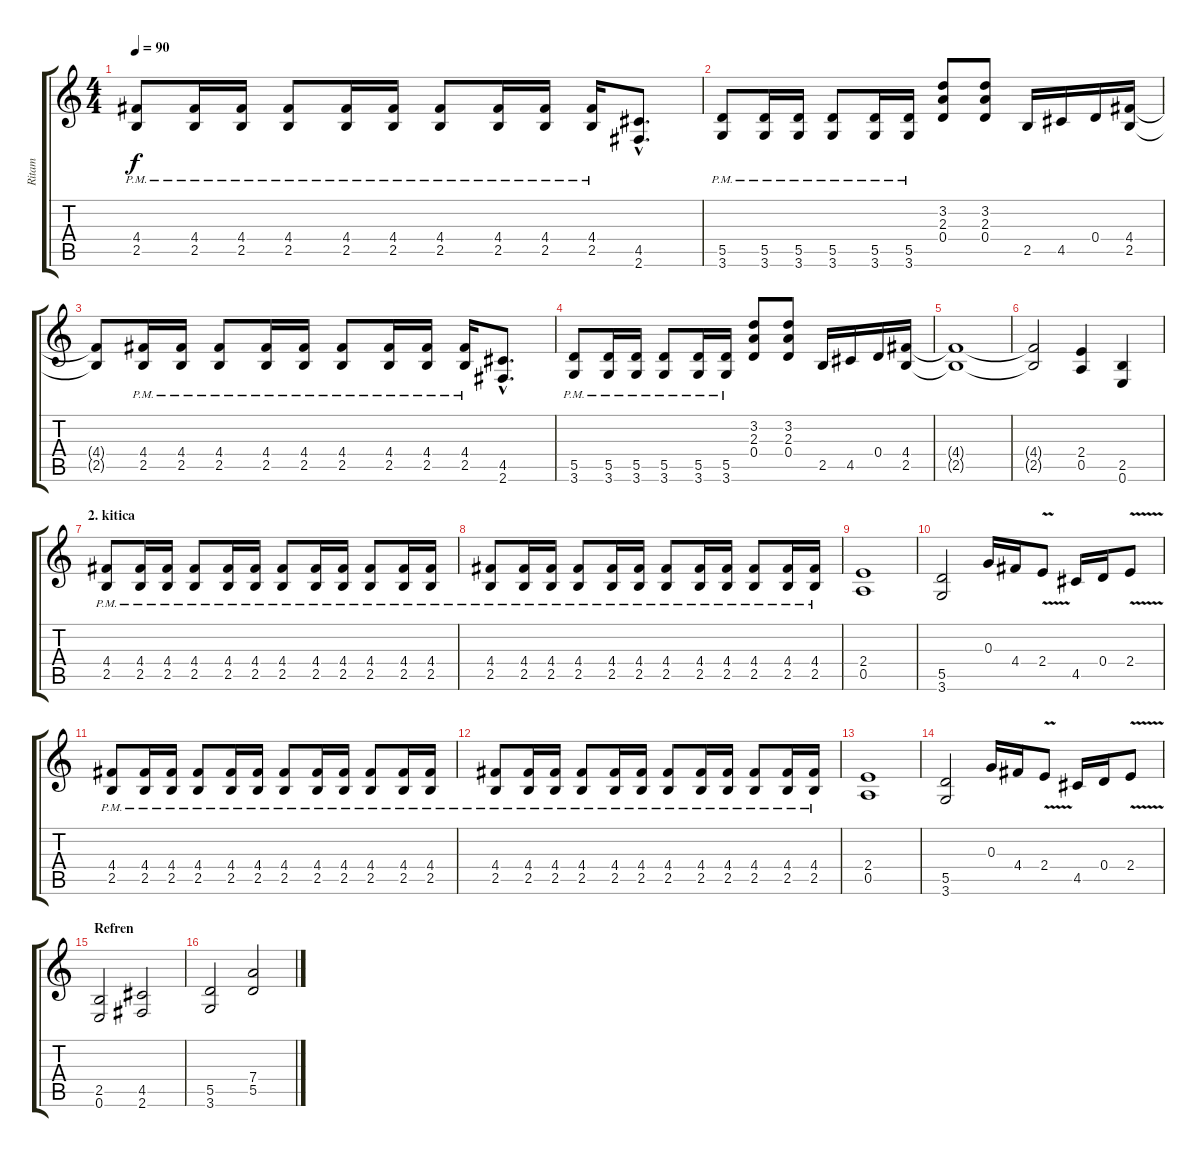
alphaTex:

\track ("Ritam" "Ritam") {instrument distortionguitar}
\staff {score tabs}
\tuning (E4 B3 G3 D3 A2 E2) {hide}
\ts (4 4)
\tempo 90
\clef g2
\ks c
(4.4{pm} 2.5{pm}).8{dy f} (4.4{pm} 2.5{pm}).16 (4.4{pm} 2.5{pm}).16 (4.4{pm} 2.5{pm}).8 (4.4{pm} 2.5{pm}).16 (4.4{pm} 2.5{pm}).16 (4.4{pm} 2.5{pm}).8 (4.4{pm} 2.5{pm}).16 (4.4{pm} 2.5{pm}).16 (4.4{pm} 2.5{pm}).16 (4.5{hac} 2.6{hac}).8{d} |
(5.5{pm} 3.6{pm}).8 (5.5{pm} 3.6{pm}).16 (5.5{pm} 3.6{pm}).16 (5.5{pm} 3.6{pm}).8 (5.5{pm} 3.6{pm}).16 (5.5{pm} 3.6{pm}).16 (3.2 2.3 0.4).8 (3.2 2.3 0.4).8 2.5.16 4.5.16 0.4.16 (4.4 2.5).16 |
(4.4{t} 2.5{t}).8 (4.4{pm} 2.5{pm}).16 (4.4{pm} 2.5{pm}).16 (4.4{pm} 2.5{pm}).8 (4.4{pm} 2.5{pm}).16 (4.4{pm} 2.5{pm}).16 (4.4{pm} 2.5{pm}).8 (4.4{pm} 2.5{pm}).16 (4.4{pm} 2.5{pm}).16 (4.4{pm} 2.5{pm}).16 (4.5{hac} 2.6{hac}).8{d} |
(5.5{pm} 3.6{pm}).8 (5.5{pm} 3.6{pm}).16 (5.5{pm} 3.6{pm}).16 (5.5{pm} 3.6{pm}).8 (5.5{pm} 3.6{pm}).16 (5.5{pm} 3.6{pm}).16 (3.2 2.3 0.4).8 (3.2 2.3 0.4).8 2.5.16 4.5.16 0.4.16 (4.4 2.5).16 |
(4.4{t} 2.5{t}).1 |
(4.4{t} 2.5{t}).2 (2.4 0.5).4 (2.5 0.6).4 |
\section ("" "2. kitica")
(4.4{pm} 2.5{pm}).8 (4.4{pm} 2.5{pm}).16 (4.4{pm} 2.5{pm}).16 (4.4{pm} 2.5{pm}).8 (4.4{pm} 2.5{pm}).16 (4.4{pm} 2.5{pm}).16 (4.4{pm} 2.5{pm}).8 (4.4{pm} 2.5{pm}).16 (4.4{pm} 2.5{pm}).16 (4.4{pm} 2.5{pm}).8 (4.4{pm} 2.5{pm}).16 (4.4{pm} 2.5{pm}).16 |
(4.4{pm} 2.5{pm}).8 (4.4{pm} 2.5{pm}).16 (4.4{pm} 2.5{pm}).16 (4.4{pm} 2.5{pm}).8 (4.4{pm} 2.5{pm}).16 (4.4{pm} 2.5{pm}).16 (4.4{pm} 2.5{pm}).8 (4.4{pm} 2.5{pm}).16 (4.4{pm} 2.5{pm}).16 (4.4{pm} 2.5{pm}).8 (4.4{pm} 2.5{pm}).16 (4.4{pm} 2.5{pm}).16 |
(2.4 0.5).1 |
(5.5 3.6).2 0.3.16 4.4.16 2.4{v}.8 4.5.16 0.4.16 2.4{v}.8 |
(4.4{pm} 2.5{pm}).8 (4.4{pm} 2.5{pm}).16 (4.4{pm} 2.5{pm}).16 (4.4{pm} 2.5{pm}).8 (4.4{pm} 2.5{pm}).16 (4.4{pm} 2.5{pm}).16 (4.4{pm} 2.5{pm}).8 (4.4{pm} 2.5{pm}).16 (4.4{pm} 2.5{pm}).16 (4.4{pm} 2.5{pm}).8 (4.4{pm} 2.5{pm}).16 (4.4{pm} 2.5{pm}).16 |
(4.4{pm} 2.5{pm}).8 (4.4{pm} 2.5{pm}).16 (4.4{pm} 2.5{pm}).16 (4.4{pm} 2.5{pm}).8 (4.4{pm} 2.5{pm}).16 (4.4{pm} 2.5{pm}).16 (4.4{pm} 2.5{pm}).8 (4.4{pm} 2.5{pm}).16 (4.4{pm} 2.5{pm}).16 (4.4{pm} 2.5{pm}).8 (4.4{pm} 2.5{pm}).16 (4.4{pm} 2.5{pm}).16 |
(2.4 0.5).1 |
(5.5 3.6).2 0.3.16 4.4.16 2.4{v}.8 4.5.16 0.4.16 2.4{v}.8 |
\section ("" "Refren")
(2.5 0.6).2 (4.5 2.6).2 |
(5.5 3.6).2 (7.4 5.5).2
